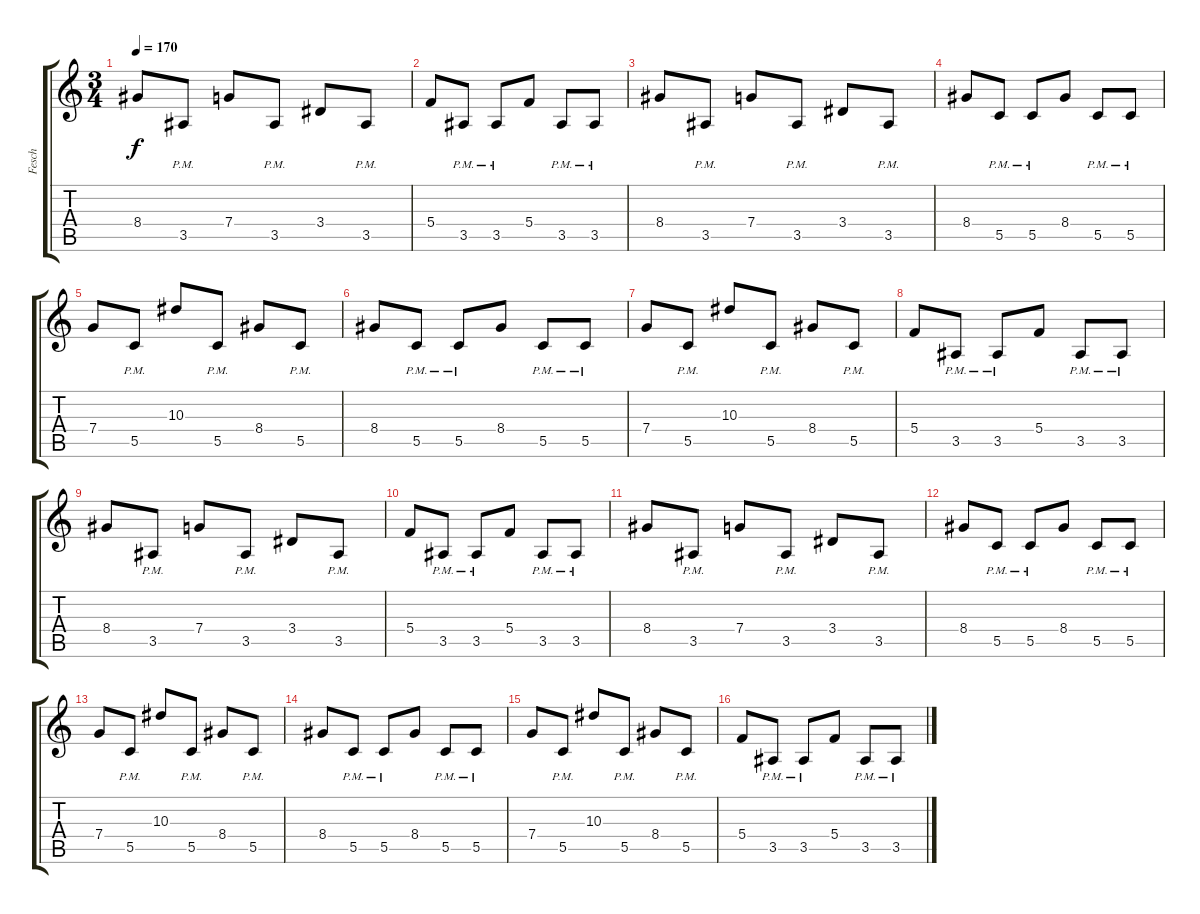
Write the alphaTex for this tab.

\track ("Fesch" "Fesch") {instrument distortionguitar}
\staff {score tabs}
\tuning (D4 A3 F3 C3 G2 C2) {hide}
\ts (3 4)
\tempo 170
\clef g2
\ks c
8.4.8{dy f} 3.5{pm}.8 7.4.8 3.5{pm}.8 3.4.8 3.5{pm}.8 |
5.4.8 3.5{pm}.8 3.5{pm}.8 5.4.8 3.5{pm}.8 3.5{pm}.8 |
8.4.8 3.5{pm}.8 7.4.8 3.5{pm}.8 3.4.8 3.5{pm}.8 |
8.4.8 5.5{pm}.8 5.5{pm}.8 8.4.8 5.5{pm}.8 5.5{pm}.8 |
7.4.8 5.5{pm}.8 10.3.8 5.5{pm}.8 8.4.8 5.5{pm}.8 |
8.4.8 5.5{pm}.8 5.5{pm}.8 8.4.8 5.5{pm}.8 5.5{pm}.8 |
7.4.8 5.5{pm}.8 10.3.8 5.5{pm}.8 8.4.8 5.5{pm}.8 |
5.4.8 3.5{pm}.8 3.5{pm}.8 5.4.8 3.5{pm}.8 3.5{pm}.8 |
8.4.8 3.5{pm}.8 7.4.8 3.5{pm}.8 3.4.8 3.5{pm}.8 |
5.4.8 3.5{pm}.8 3.5{pm}.8 5.4.8 3.5{pm}.8 3.5{pm}.8 |
8.4.8 3.5{pm}.8 7.4.8 3.5{pm}.8 3.4.8 3.5{pm}.8 |
8.4.8 5.5{pm}.8 5.5{pm}.8 8.4.8 5.5{pm}.8 5.5{pm}.8 |
7.4.8 5.5{pm}.8 10.3.8 5.5{pm}.8 8.4.8 5.5{pm}.8 |
8.4.8 5.5{pm}.8 5.5{pm}.8 8.4.8 5.5{pm}.8 5.5{pm}.8 |
7.4.8 5.5{pm}.8 10.3.8 5.5{pm}.8 8.4.8 5.5{pm}.8 |
5.4.8 3.5{pm}.8 3.5{pm}.8 5.4.8 3.5{pm}.8 3.5{pm}.8
